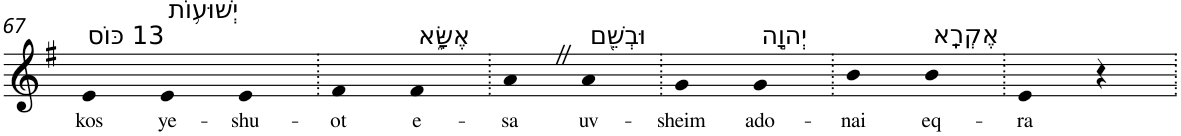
**kern	**text
*part1	*part1
*staff1	*staff1
*I"Piano	*
*I'Pno	*
!!LO:PB:g=z
*clefG2	*
*k[f#]	*
*G:	*
=67	=67
!LO:TX:a:t=13 כּוֹס	!
!	!LO:LY:b
4e	kos
!LO:TX:a:t=יְשׁוּע֥וֹת	!
!	!LO:LY:b
4e	ye-
!	!LO:LY:b
4e	-shu-
=68.	=68.
!	!LO:LY:b
4f#	-ot
!LO:TX:a:t=אֶשָּׂ֑א	!
!	!LO:LY:b
4f#	e-
=69.	=69.
!	!LO:LY:b
4aZ	-sa
!LO:TX:a:t=וּבְשֵׁ֖ם	!
!	!LO:LY:b
4a	uv-
=70.	=70.
!	!LO:LY:b
4g	-sheim
!LO:TX:a:t=יְהוָ֣ה	!
!	!LO:LY:b
4g	ado-
=71.	=71.
!	!LO:LY:b
4b	-nai
!LO:TX:a:t=אֶקְרָֽא	!
!	!LO:LY:b
4b	eq-
=72.	=72.
!	!LO:LY:b
4e	-ra
4r	.
=.	=.
*-	*-
